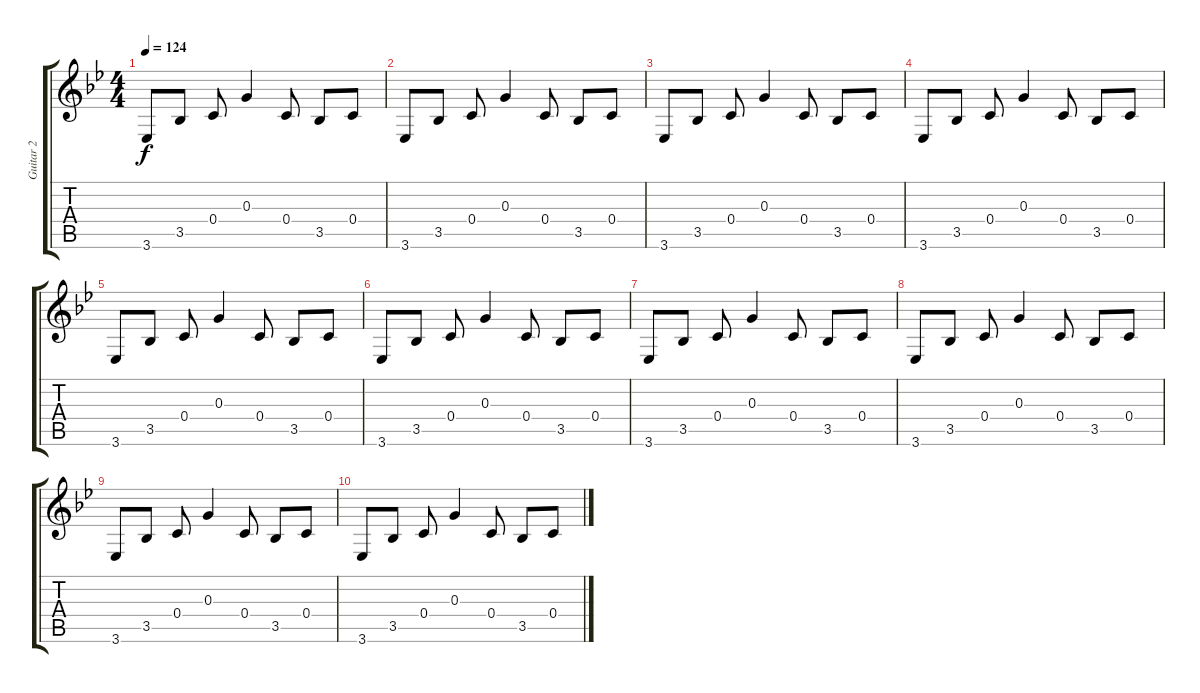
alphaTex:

\track ("Guitar 2" "Guitar 2") {instrument electricguitarjazz}
\staff {score tabs}
\tuning (E4 C4 G3 C3 G2 C2) {hide}
\ts (4 4)
\tempo 124
\clef g2
\ks gminor
3.6.8{dy f} 3.5.8 0.4.8 0.3.4 0.4.8 3.5.8 0.4.8 |
3.6.8 3.5.8 0.4.8 0.3.4 0.4.8 3.5.8 0.4.8 |
3.6.8 3.5.8 0.4.8 0.3.4 0.4.8 3.5.8 0.4.8 |
3.6.8 3.5.8 0.4.8 0.3.4 0.4.8 3.5.8 0.4.8 |
3.6.8 3.5.8 0.4.8 0.3.4 0.4.8 3.5.8 0.4.8 |
3.6.8 3.5.8 0.4.8 0.3.4 0.4.8 3.5.8 0.4.8 |
3.6.8 3.5.8 0.4.8 0.3.4 0.4.8 3.5.8 0.4.8 |
3.6.8 3.5.8 0.4.8 0.3.4 0.4.8 3.5.8 0.4.8 |
3.6.8 3.5.8 0.4.8 0.3.4 0.4.8 3.5.8 0.4.8 |
3.6.8 3.5.8 0.4.8 0.3.4 0.4.8 3.5.8 0.4.8
